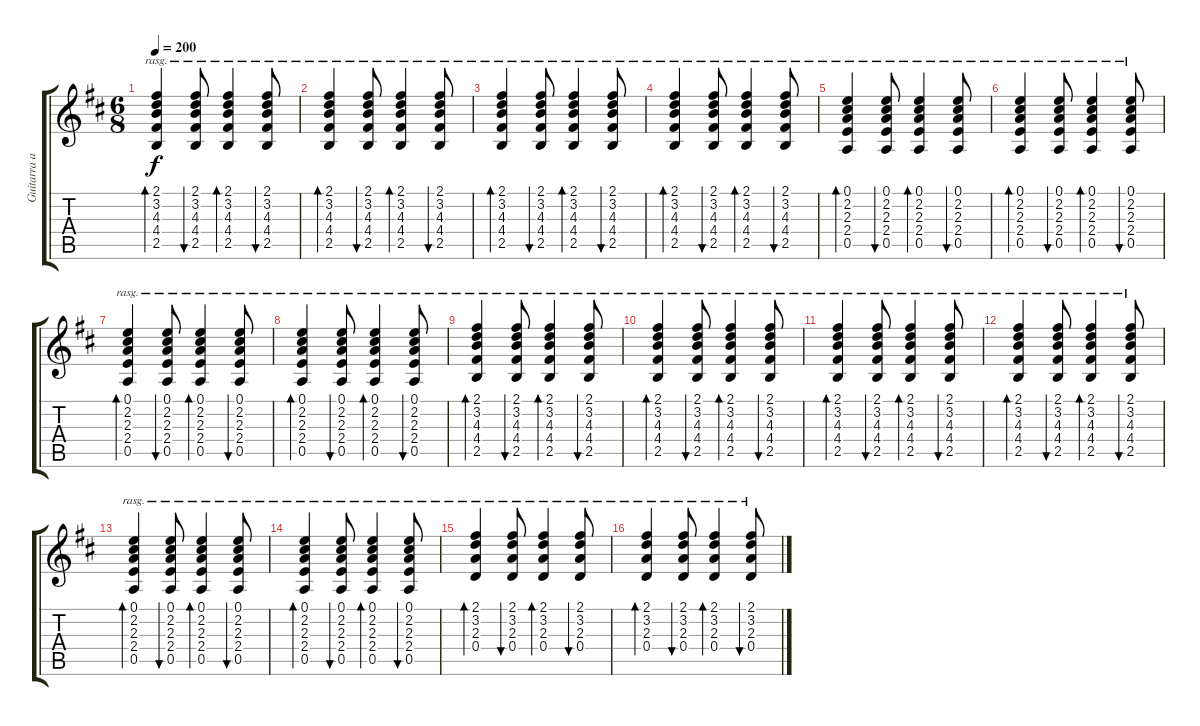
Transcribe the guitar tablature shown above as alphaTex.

\track ("Guitarra acustica" "Guitarra a") {instrument acousticguitarsteel}
\staff {score tabs}
\tuning (E4 B3 G3 D3 A2 E2) {hide}
\ts (6 8)
\tempo 200
\clef g2
\ks bminor
(2.1 3.2 4.3 4.4 2.5).4{bd 30 rasg ii dy f} (2.1 3.2 4.3 4.4 2.5).8{bu 30 rasg ii} (2.1 3.2 4.3 4.4 2.5).4{bd 30 rasg ii} (2.1 3.2 4.3 4.4 2.5).8{bu 30 rasg ii} |
(2.1 3.2 4.3 4.4 2.5).4{bd 30 rasg ii} (2.1 3.2 4.3 4.4 2.5).8{bu 30 rasg ii} (2.1 3.2 4.3 4.4 2.5).4{bd 30 rasg ii} (2.1 3.2 4.3 4.4 2.5).8{bu 30 rasg ii} |
(2.1 3.2 4.3 4.4 2.5).4{bd 30 rasg ii} (2.1 3.2 4.3 4.4 2.5).8{bu 30 rasg ii} (2.1 3.2 4.3 4.4 2.5).4{bd 30 rasg ii} (2.1 3.2 4.3 4.4 2.5).8{bu 30 rasg ii} |
(2.1 3.2 4.3 4.4 2.5).4{bd 30 rasg ii} (2.1 3.2 4.3 4.4 2.5).8{bu 30 rasg ii} (2.1 3.2 4.3 4.4 2.5).4{bd 30 rasg ii} (2.1 3.2 4.3 4.4 2.5).8{bu 30 rasg ii} |
(0.1 2.2 2.3 2.4 0.5).4{bd 30 rasg ii} (0.1 2.2 2.3 2.4 0.5).8{bu 30 rasg ii} (0.1 2.2 2.3 2.4 0.5).4{bd 30 rasg ii} (0.1 2.2 2.3 2.4 0.5).8{bu 30 rasg ii} |
(0.1 2.2 2.3 2.4 0.5).4{bd 30 rasg ii} (0.1 2.2 2.3 2.4 0.5).8{bu 30 rasg ii} (0.1 2.2 2.3 2.4 0.5).4{bd 30 rasg ii} (0.1 2.2 2.3 2.4 0.5).8{bu 30 rasg ii} |
(0.1 2.2 2.3 2.4 0.5).4{bd 30 rasg ii} (0.1 2.2 2.3 2.4 0.5).8{bu 30 rasg ii} (0.1 2.2 2.3 2.4 0.5).4{bd 30 rasg ii} (0.1 2.2 2.3 2.4 0.5).8{bu 30 rasg ii} |
(0.1 2.2 2.3 2.4 0.5).4{bd 30 rasg ii} (0.1 2.2 2.3 2.4 0.5).8{bu 30 rasg ii} (0.1 2.2 2.3 2.4 0.5).4{bd 30 rasg ii} (0.1 2.2 2.3 2.4 0.5).8{bu 30 rasg ii} |
(2.1 3.2 4.3 4.4 2.5).4{bd 30 rasg ii} (2.1 3.2 4.3 4.4 2.5).8{bu 30 rasg ii} (2.1 3.2 4.3 4.4 2.5).4{bd 30 rasg ii} (2.1 3.2 4.3 4.4 2.5).8{bu 30 rasg ii} |
(2.1 3.2 4.3 4.4 2.5).4{bd 30 rasg ii} (2.1 3.2 4.3 4.4 2.5).8{bu 30 rasg ii} (2.1 3.2 4.3 4.4 2.5).4{bd 30 rasg ii} (2.1 3.2 4.3 4.4 2.5).8{bu 30 rasg ii} |
(2.1 3.2 4.3 4.4 2.5).4{bd 30 rasg ii} (2.1 3.2 4.3 4.4 2.5).8{bu 30 rasg ii} (2.1 3.2 4.3 4.4 2.5).4{bd 30 rasg ii} (2.1 3.2 4.3 4.4 2.5).8{bu 30 rasg ii} |
(2.1 3.2 4.3 4.4 2.5).4{bd 30 rasg ii} (2.1 3.2 4.3 4.4 2.5).8{bu 30 rasg ii} (2.1 3.2 4.3 4.4 2.5).4{bd 30 rasg ii} (2.1 3.2 4.3 4.4 2.5).8{bu 30 rasg ii} |
(0.1 2.2 2.3 2.4 0.5).4{bd 30 rasg ii} (0.1 2.2 2.3 2.4 0.5).8{bu 30 rasg ii} (0.1 2.2 2.3 2.4 0.5).4{bd 30 rasg ii} (0.1 2.2 2.3 2.4 0.5).8{bu 30 rasg ii} |
(0.1 2.2 2.3 2.4 0.5).4{bd 30 rasg ii} (0.1 2.2 2.3 2.4 0.5).8{bu 30 rasg ii} (0.1 2.2 2.3 2.4 0.5).4{bd 30 rasg ii} (0.1 2.2 2.3 2.4 0.5).8{bu 30 rasg ii} |
(2.1 3.2 2.3 0.4).4{bd 30 rasg ii} (2.1 3.2 2.3 0.4).8{bu 30 rasg ii} (2.1 3.2 2.3 0.4).4{bd 30 rasg ii} (2.1 3.2 2.3 0.4).8{bu 30 rasg ii} |
(2.1 3.2 2.3 0.4).4{bd 30 rasg ii} (2.1 3.2 2.3 0.4).8{bu 30 rasg ii} (2.1 3.2 2.3 0.4).4{bd 30 rasg ii} (2.1 3.2 2.3 0.4).8{bu 30 rasg ii}
